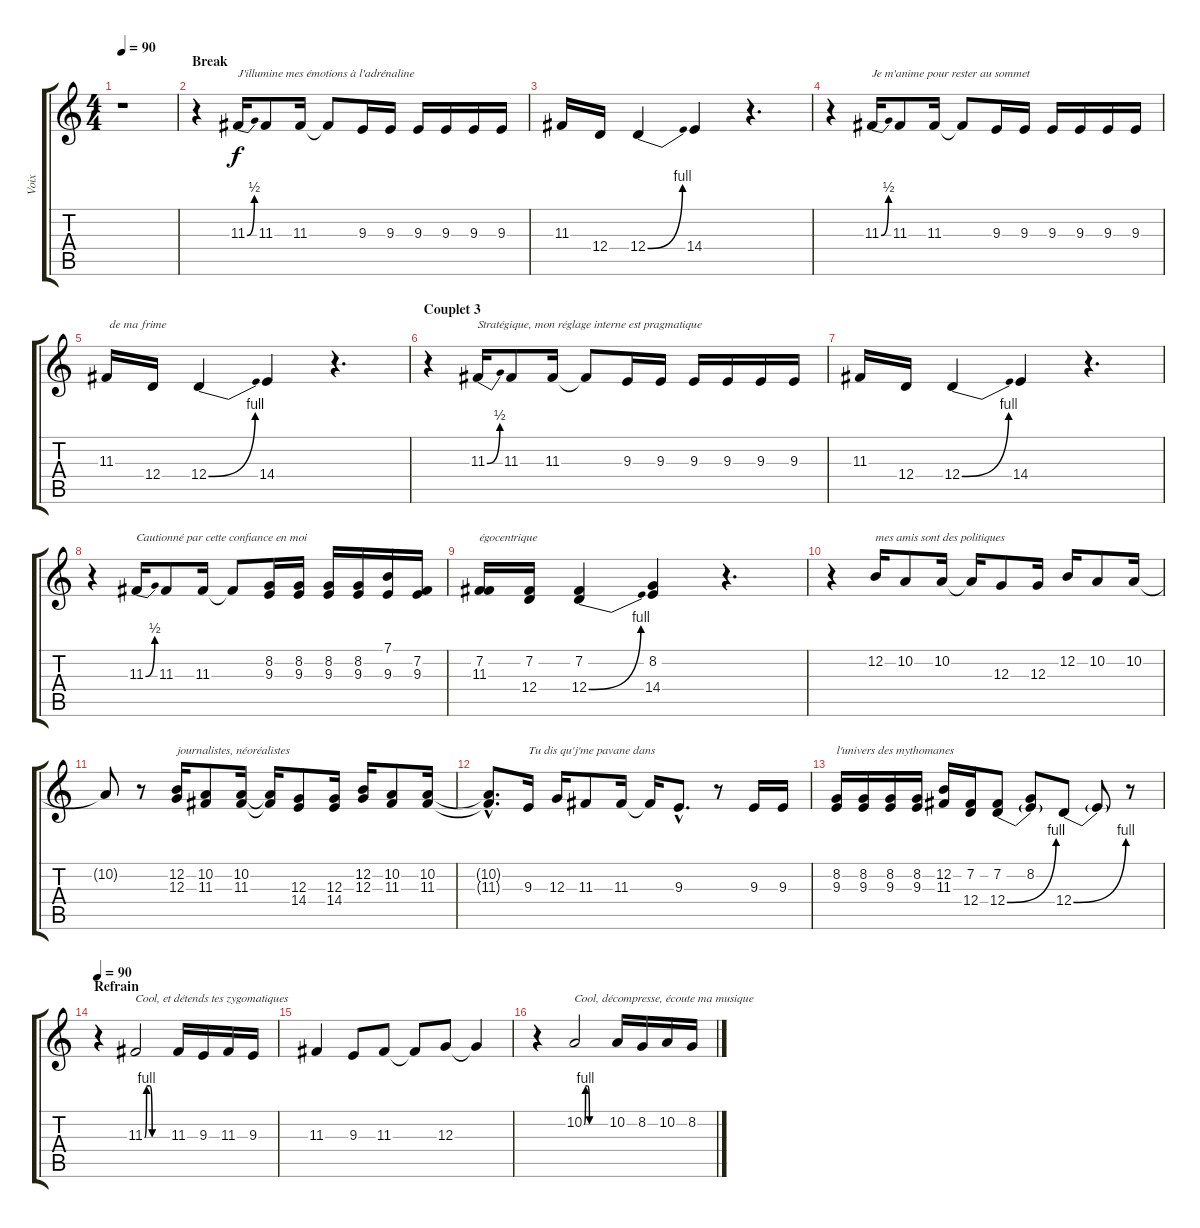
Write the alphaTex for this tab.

\track ("Voix" "Voix") {instrument tenorsax}
\staff {score tabs}
\tuning (E4 B3 G3 D3 A2 E2) {hide}
\ts (4 4)
\tempo 90
\clef g2
\ks c
r.1{dy f} |
\section ("" "Break")
r.4 11.3{be (bend 0 0 60 2)}.16{txt "J'illumine mes émotions à l'adrénaline" volume 11 instrument tangoaccordion} 11.3.8 11.3.16 11.3{t}.8 9.3.16 9.3.16 9.3.16 9.3.16 9.3.16 9.3.16 |
11.3.16 12.4.16 12.4{be (bend 0 0 60 4)}.4 14.4.4 r.4{d} |
r.4 11.3{be (bend 0 0 60 2)}.16{txt "Je m'anime pour rester au sommet"} 11.3.8 11.3.16 11.3{t}.8 9.3.16 9.3.16 9.3.16 9.3.16 9.3.16 9.3.16 |
11.3.16{txt " de ma frime"} 12.4.16 12.4{be (bend 0 0 60 4)}.4 14.4.4 r.4{d} |
\section ("" "Couplet 3")
r.4{volume 16 instrument tenorsax} 11.3{be (bend 0 0 60 2)}.16{txt "Stratégique, mon réglage interne est pragmatique"} 11.3.8 11.3.16 11.3{t}.8 9.3.16 9.3.16 9.3.16 9.3.16 9.3.16 9.3.16 |
11.3.16 12.4.16 12.4{be (bend 0 0 60 4)}.4 14.4.4 r.4{d} |
r.4 11.3{be (bend 0 0 60 2)}.16{txt "Cautionné par cette confiance en moi"} 11.3.8 11.3.16 11.3{t}.8 (8.2 9.3).16 (8.2 9.3).16 (8.2 9.3).16 (8.2 9.3).16 (7.1 9.3).16 (7.2 9.3).16 |
(7.2 11.3).16{txt "égocentrique"} (7.2 12.4).16 (7.2 12.4{be (bend 0 0 60 4)}).4 (8.2 14.4).4 r.4{d} |
r.4 12.2.16{txt "mes amis sont des politiques"} 10.2.8 10.2.16 10.2{t}.16 12.3.8 12.3.16 12.2.16 10.2.8 10.2.16 |
10.2{t}.8 r.8 (12.2 12.3).16{txt "journalistes, néoréalistes"} (10.2 11.3).8 (10.2 11.3).16 (10.2{t} 11.3{t}).16 (12.3 14.4).8 (12.3 14.4).16 (12.2 12.3).16 (10.2 11.3).8 (10.2 11.3).16 |
(10.2{hac t} 11.3{hac t}).8{d} 9.3.16{txt "Tu dis qu'j'me pavane dans"} 12.3.16 11.3.8 11.3.16 11.3{t}.16 9.3{hac}.8{d} r.8 9.3.16 9.3.16 |
(8.2 9.3).16{txt "l'univers des mythomanes"} (8.2 9.3).16 (8.2 9.3).16 (8.2 9.3).16 (12.2 11.3).16 (7.2 12.4).16 (7.2 12.4{be (bend 0 0 60 4)}).8 (8.2 12.4{t}).8 12.4{be (bend 0 0 60 4)}.8 12.4{t}.8 r.8 |
\section ("" "Refrain")
\tempo 90
r.4 11.3{be (custom 0 0 5 4 14 4 20 0 60 0)}.2{txt "Cool, et détends tes zygomatiques"} 11.3.16 9.3.16 11.3.16 9.3.16 |
11.3.4 9.3.8 11.3.8 11.3{t}.8 12.3.8 12.3{t}.4 |
r.4 10.2{be (custom 0 0 4 4 10 4 15 0 60 0)}.2{txt "Cool, décompresse, écoute ma musique"} 10.2.16 8.2.16 10.2.16 8.2.16
